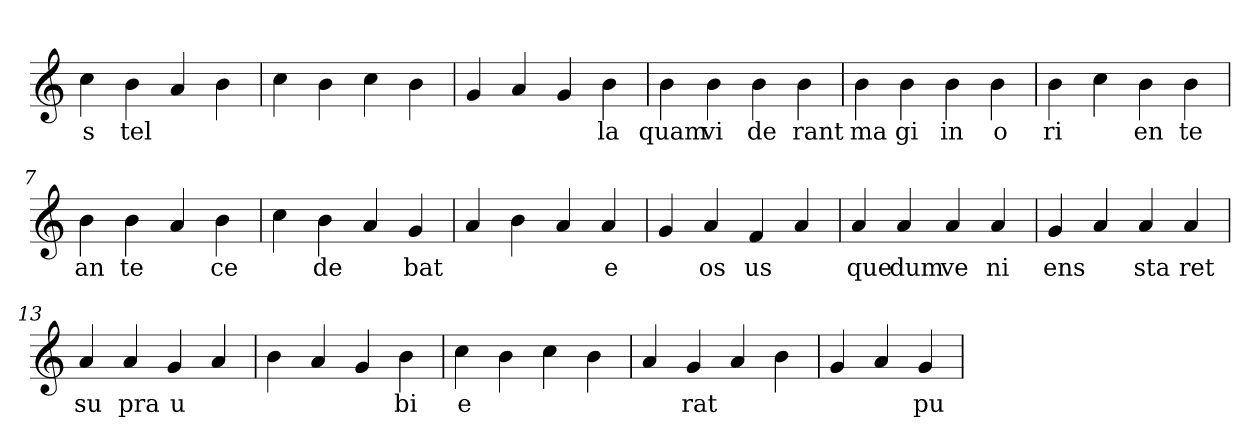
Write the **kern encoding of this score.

**kern	**text
*part1	*part1
*staff1	*staff1
*clefG2	*
=1	=1
4cc	s
4b	tel
4a	.
4b	.
=2	=2
4cc	.
4b	.
4cc	.
4b	.
=3	=3
4g	.
4a	.
4g	.
4b	la
=4	=4
4b	quam
4b	vi
4b	de
4b	rant
=5	=5
4b	ma
4b	gi
4b	in
4b	o
=6	=6
4b	ri
4cc	.
4b	en
4b	te
=7	=7
4b	an
4b	te
4a	.
4b	ce
=8	=8
4cc	.
4b	de
4a	.
4g	bat
=9	=9
4a	.
4b	.
4a	.
4a	e
=10	=10
4g	.
4a	os
4f	us
4a	.
=11	=11
4a	que
4a	dum
4a	ve
4a	ni
=12	=12
4g	ens
4a	.
4a	sta
4a	ret
=13	=13
4a	su
4a	pra
4g	u
4a	.
=14	=14
4b	.
4a	.
4g	.
4b	bi
=15	=15
4cc	e
4b	.
4cc	.
4b	.
=16	=16
4a	.
4g	rat
4a	.
4b	.
=17	=17
4g	.
4a	.
4g	pu
=	=
*-	*-
